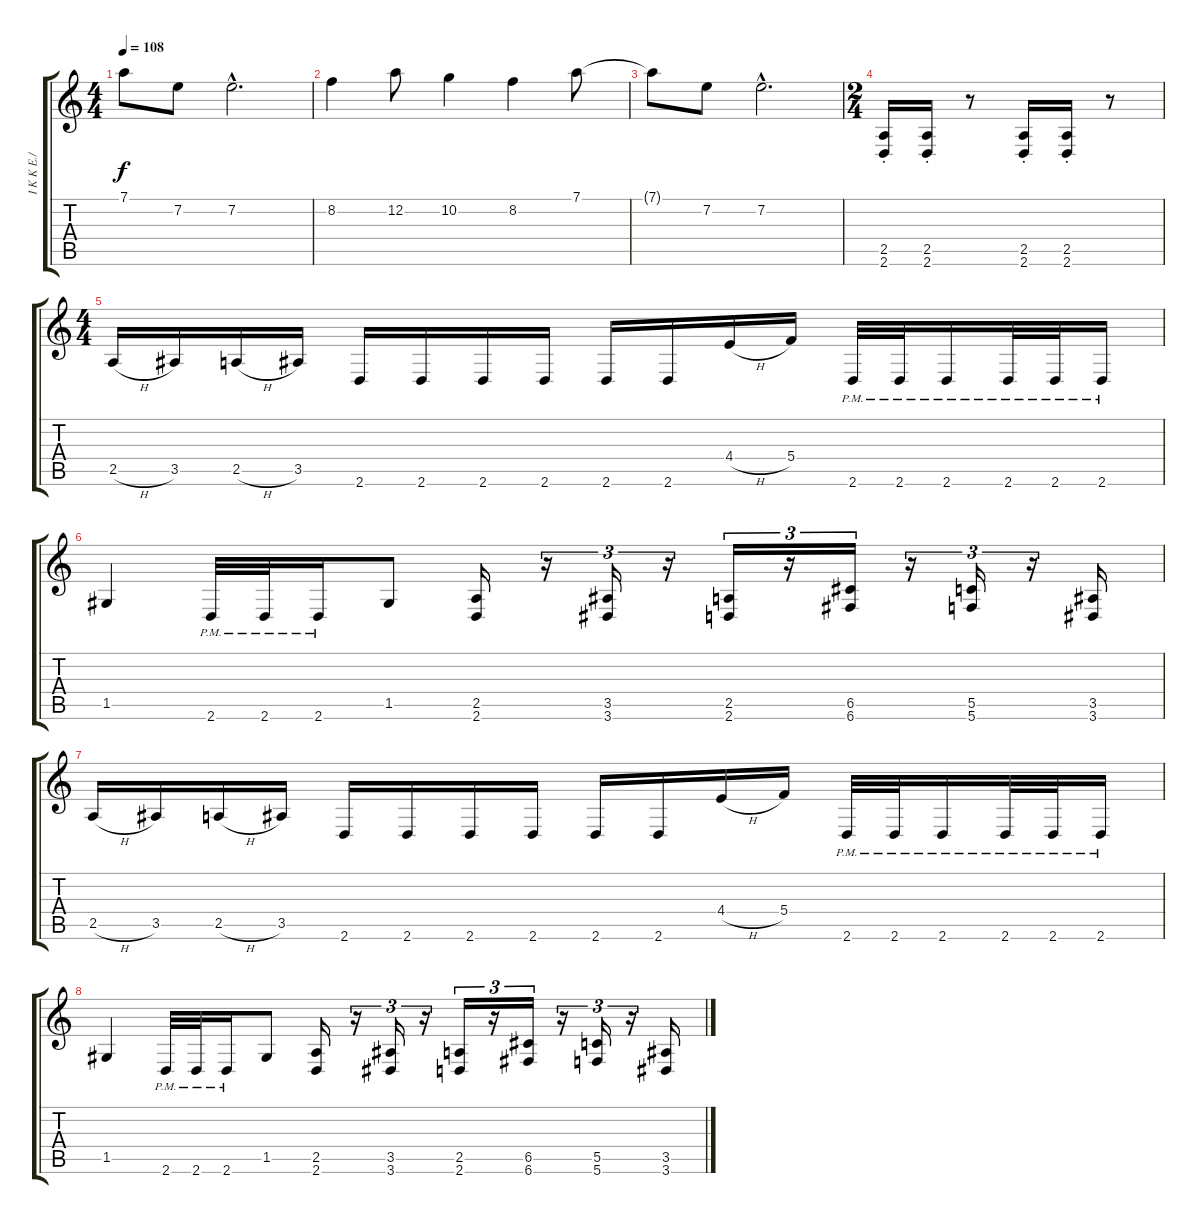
\track ("I K K E./ S I N C O." "I K K E./ ") {instrument overdrivenguitar}
\staff {score tabs}
\tuning (D4 A3 F3 C3 G2 C2) {hide}
\ts (4 4)
\tempo 108
\clef g2
\ks c
7.1{t}.8{dy f} 7.2.8 7.2{hac}.2{d} |
8.2.4 12.2.8 10.2.4 8.2.4 7.1.8 |
7.1{t}.8 7.2.8 7.2{hac}.2{d} |
\ts (2 4)
(2.5{st} 2.6{st}).16 (2.5{st} 2.6{st}).16 r.8 (2.5{st} 2.6{st}).16 (2.5{st} 2.6{st}).16 r.8 |
\ts (4 4)
2.5{h}.16 3.5.16 2.5{h}.16 3.5.16 2.6.16 2.6.16 2.6.16 2.6.16 2.6.16 2.6.16 4.4{h}.16 5.4.16 2.6{pm}.32 2.6{pm}.32 2.6{pm}.16 2.6{pm}.32 2.6{pm}.32 2.6{pm}.16 |
1.5.4 2.6{pm}.32 2.6{pm}.32 2.6{pm}.16 1.5.8 (2.5 2.6).16 r.16{tu (3 2)} (3.5 3.6).16{tu (3 2)} r.16{tu (3 2)} (2.5 2.6).16{tu (3 2)} r.16{tu (3 2)} (6.5 6.6).16{tu (3 2)} r.16{tu (3 2)} (5.5 5.6).16{tu (3 2)} r.16{tu (3 2)} (3.5 3.6).16 |
2.5{h}.16 3.5.16 2.5{h}.16 3.5.16 2.6.16 2.6.16 2.6.16 2.6.16 2.6.16 2.6.16 4.4{h}.16 5.4.16 2.6{pm}.32 2.6{pm}.32 2.6{pm}.16 2.6{pm}.32 2.6{pm}.32 2.6{pm}.16 |
1.5.4 2.6{pm}.32 2.6{pm}.32 2.6{pm}.16 1.5.8 (2.5 2.6).16 r.16{tu (3 2)} (3.5 3.6).16{tu (3 2)} r.16{tu (3 2)} (2.5 2.6).16{tu (3 2)} r.16{tu (3 2)} (6.5 6.6).16{tu (3 2)} r.16{tu (3 2)} (5.5 5.6).16{tu (3 2)} r.16{tu (3 2)} (3.5 3.6).16
